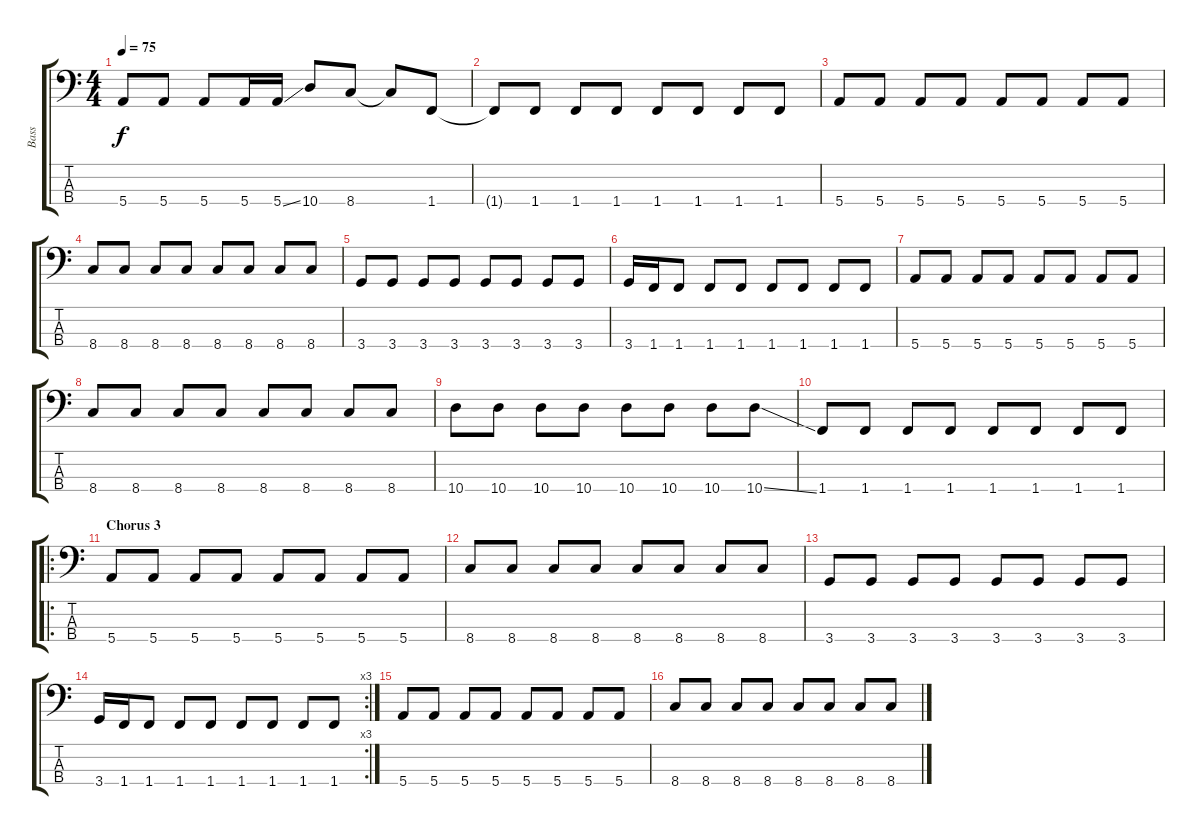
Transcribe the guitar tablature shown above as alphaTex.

\track ("Bass" "Bass") {instrument electricbassfinger}
\staff {score tabs}
\tuning (G2 D2 A1 E1) {hide}
\ts (4 4)
\tempo 75
\clef f4
\ks c
5.4{t}.8{dy f} 5.4.8 5.4.8 5.4.16 5.4{ss}.16 10.4.8 8.4.8 8.4{t}.8 1.4.8 |
1.4{t}.8 1.4.8 1.4.8 1.4.8 1.4.8 1.4.8 1.4.8 1.4.8 |
5.4.8 5.4.8 5.4.8 5.4.8 5.4.8 5.4.8 5.4.8 5.4.8 |
8.4.8 8.4.8 8.4.8 8.4.8 8.4.8 8.4.8 8.4.8 8.4.8 |
3.4.8 3.4.8 3.4.8 3.4.8 3.4.8 3.4.8 3.4.8 3.4.8 |
3.4.16 1.4.16 1.4.8 1.4.8 1.4.8 1.4.8 1.4.8 1.4.8 1.4.8 |
5.4.8 5.4.8 5.4.8 5.4.8 5.4.8 5.4.8 5.4.8 5.4.8 |
8.4.8 8.4.8 8.4.8 8.4.8 8.4.8 8.4.8 8.4.8 8.4.8 |
10.4.8 10.4.8 10.4.8 10.4.8 10.4.8 10.4.8 10.4.8 10.4{ss}.8 |
1.4.8 1.4.8 1.4.8 1.4.8 1.4.8 1.4.8 1.4.8 1.4.8 |
\ro
\section ("" "Chorus 3")
5.4.8 5.4.8 5.4.8 5.4.8 5.4.8 5.4.8 5.4.8 5.4.8 |
8.4.8 8.4.8 8.4.8 8.4.8 8.4.8 8.4.8 8.4.8 8.4.8 |
3.4.8 3.4.8 3.4.8 3.4.8 3.4.8 3.4.8 3.4.8 3.4.8 |
\rc 3
3.4.16 1.4.16 1.4.8 1.4.8 1.4.8 1.4.8 1.4.8 1.4.8 1.4.8 |
5.4.8 5.4.8 5.4.8 5.4.8 5.4.8 5.4.8 5.4.8 5.4.8 |
8.4.8 8.4.8 8.4.8 8.4.8 8.4.8 8.4.8 8.4.8 8.4.8
